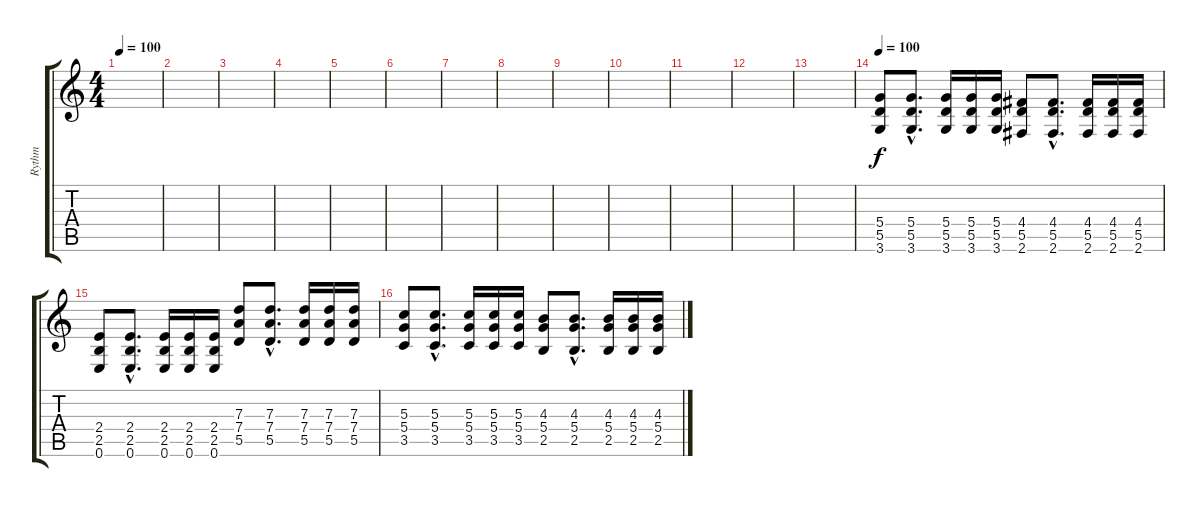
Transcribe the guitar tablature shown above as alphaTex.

\track ("Rythm " "Rythm ") {instrument overdrivenguitar}
\staff {score tabs}
\tuning (E4 B3 G3 D3 A2 E2) {hide}
\ts (4 4)
\tempo 100
\clef g2
\ks c
|
|
|
|
|
|
|
|
|
|
|
|
|
\tempo 100
(5.4 5.5 3.6).8 (5.4{hac} 5.5{hac} 3.6{hac}).8{d} (5.4 5.5 3.6).16 (5.4 5.5 3.6).16 (5.4 5.5 3.6).16 (4.4 5.5 2.6).8 (4.4{hac} 5.5{hac} 2.6{hac}).8{d} (4.4 5.5 2.6).16 (4.4 5.5 2.6).16 (4.4 5.5 2.6).16 |
(2.4 2.5 0.6).8 (2.4{hac} 2.5{hac} 0.6{hac}).8{d} (2.4 2.5 0.6).16 (2.4 2.5 0.6).16 (2.4 2.5 0.6).16 (7.3 7.4 5.5).8 (7.3{hac} 7.4{hac} 5.5{hac}).8{d} (7.3 7.4 5.5).16 (7.3 7.4 5.5).16 (7.3 7.4 5.5).16 |
(5.3 5.4 3.5).8 (5.3{hac} 5.4{hac} 3.5{hac}).8{d} (5.3 5.4 3.5).16 (5.3 5.4 3.5).16 (5.3 5.4 3.5).16 (4.3 5.4 2.5).8 (4.3{hac} 5.4{hac} 2.5{hac}).8{d} (4.3 5.4 2.5).16 (4.3 5.4 2.5).16 (4.3 5.4 2.5).16
